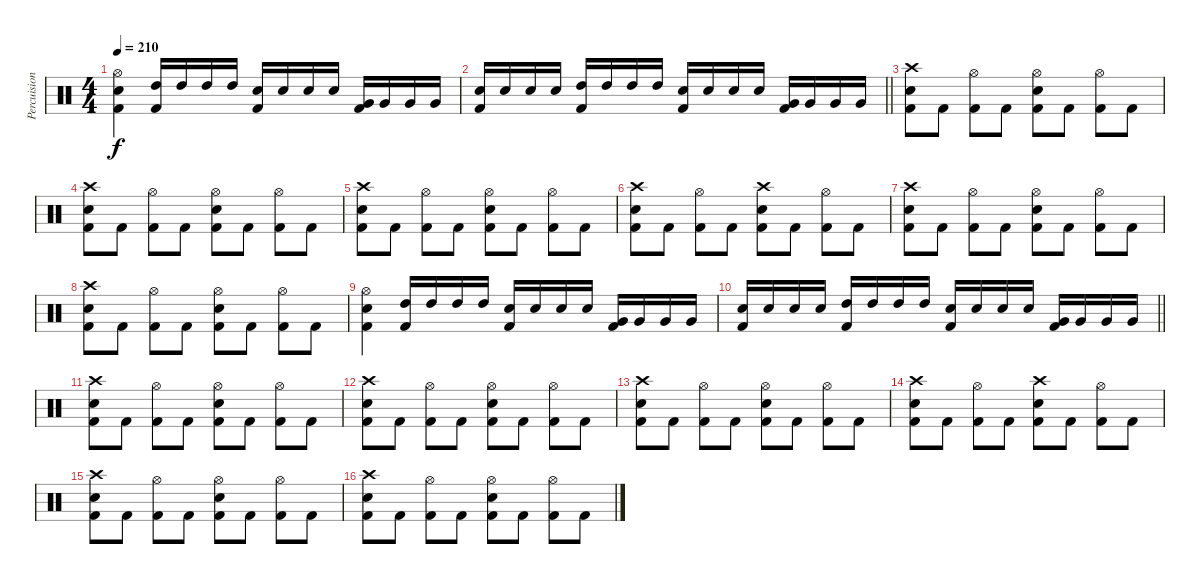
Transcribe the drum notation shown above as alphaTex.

\track ("Percuision" "Percuision") {instrument percussion}
\staff {score}
\articulation defaults
\ts (4 4)
\tempo 210
\clef neutral
\ks c
("Hi-Hat (open)" "Electric Snare (hit)" "Kick (hit) 2").4{dy f} ("High Tom (hit)" "Kick (hit) 2").16 "High Tom (hit)".16 "High Tom (hit)".16 "High Tom (hit)".16 ("Electric Snare (hit)" "Kick (hit) 2").16 "Electric Snare (hit)".16 "Electric Snare (hit)".16 "Electric Snare (hit)".16 ("Very Low Tom (hit)" "Kick (hit) 2").16 "Very Low Tom (hit)".16 "Very Low Tom (hit)".16 "Very Low Tom (hit)".16 |
\barLineRight lightlight
("Electric Snare (hit)" "Kick (hit) 2").16 "Electric Snare (hit)".16 "Electric Snare (hit)".16 "Electric Snare (hit)".16 ("High Tom (hit)" "Kick (hit) 2").16 "High Tom (hit)".16 "High Tom (hit)".16 "High Tom (hit)".16 ("Electric Snare (hit)" "Kick (hit) 2").16 "Electric Snare (hit)".16 "Electric Snare (hit)".16 "Electric Snare (hit)".16 ("Very Low Tom (hit)" "Kick (hit) 2").16 "Very Low Tom (hit)".16 "Very Low Tom (hit)".16 "Very Low Tom (hit)".16 |
("Crash high (hit)" "Electric Snare (hit)" "Kick (hit) 2").8 "Kick (hit) 2".8 ("Hi-Hat (open)" "Kick (hit) 2").8 "Kick (hit) 2".8 ("Hi-Hat (open)" "Electric Snare (hit)" "Kick (hit) 2").8 "Kick (hit) 2".8 ("Hi-Hat (open)" "Kick (hit) 2").8 "Kick (hit) 2".8 |
("Crash high (hit)" "Electric Snare (hit)" "Kick (hit) 2").8 "Kick (hit) 2".8 ("Hi-Hat (open)" "Kick (hit) 2").8 "Kick (hit) 2".8 ("Hi-Hat (open)" "Electric Snare (hit)" "Kick (hit) 2").8 "Kick (hit) 2".8 ("Hi-Hat (open)" "Kick (hit) 2").8 "Kick (hit) 2".8 |
("Crash high (hit)" "Electric Snare (hit)" "Kick (hit) 2").8 "Kick (hit) 2".8 ("Hi-Hat (open)" "Kick (hit) 2").8 "Kick (hit) 2".8 ("Hi-Hat (open)" "Electric Snare (hit)" "Kick (hit) 2").8 "Kick (hit) 2".8 ("Hi-Hat (open)" "Kick (hit) 2").8 "Kick (hit) 2".8 |
("Crash high (hit)" "Electric Snare (hit)" "Kick (hit) 2").8 "Kick (hit) 2".8 ("Hi-Hat (open)" "Kick (hit) 2").8 "Kick (hit) 2".8 ("Crash high (hit)" "Electric Snare (hit)" "Kick (hit) 2").8 "Kick (hit) 2".8 ("Hi-Hat (open)" "Kick (hit) 2").8 "Kick (hit) 2".8 |
("Crash high (hit)" "Electric Snare (hit)" "Kick (hit) 2").8 "Kick (hit) 2".8 ("Hi-Hat (open)" "Kick (hit) 2").8 "Kick (hit) 2".8 ("Hi-Hat (open)" "Electric Snare (hit)" "Kick (hit) 2").8 "Kick (hit) 2".8 ("Hi-Hat (open)" "Kick (hit) 2").8 "Kick (hit) 2".8 |
("Crash high (hit)" "Electric Snare (hit)" "Kick (hit) 2").8 "Kick (hit) 2".8 ("Hi-Hat (open)" "Kick (hit) 2").8 "Kick (hit) 2".8 ("Hi-Hat (open)" "Electric Snare (hit)" "Kick (hit) 2").8 "Kick (hit) 2".8 ("Hi-Hat (open)" "Kick (hit) 2").8 "Kick (hit) 2".8 |
("Hi-Hat (open)" "Electric Snare (hit)" "Kick (hit) 2").4 ("High Tom (hit)" "Kick (hit) 2").16 "High Tom (hit)".16 "High Tom (hit)".16 "High Tom (hit)".16 ("Electric Snare (hit)" "Kick (hit) 2").16 "Electric Snare (hit)".16 "Electric Snare (hit)".16 "Electric Snare (hit)".16 ("Very Low Tom (hit)" "Kick (hit) 2").16 "Very Low Tom (hit)".16 "Very Low Tom (hit)".16 "Very Low Tom (hit)".16 |
\barLineRight lightlight
("Electric Snare (hit)" "Kick (hit) 2").16 "Electric Snare (hit)".16 "Electric Snare (hit)".16 "Electric Snare (hit)".16 ("High Tom (hit)" "Kick (hit) 2").16 "High Tom (hit)".16 "High Tom (hit)".16 "High Tom (hit)".16 ("Electric Snare (hit)" "Kick (hit) 2").16 "Electric Snare (hit)".16 "Electric Snare (hit)".16 "Electric Snare (hit)".16 ("Very Low Tom (hit)" "Kick (hit) 2").16 "Very Low Tom (hit)".16 "Very Low Tom (hit)".16 "Very Low Tom (hit)".16 |
("Crash high (hit)" "Electric Snare (hit)" "Kick (hit) 2").8 "Kick (hit) 2".8 ("Hi-Hat (open)" "Kick (hit) 2").8 "Kick (hit) 2".8 ("Hi-Hat (open)" "Electric Snare (hit)" "Kick (hit) 2").8 "Kick (hit) 2".8 ("Hi-Hat (open)" "Kick (hit) 2").8 "Kick (hit) 2".8 |
("Crash high (hit)" "Electric Snare (hit)" "Kick (hit) 2").8 "Kick (hit) 2".8 ("Hi-Hat (open)" "Kick (hit) 2").8 "Kick (hit) 2".8 ("Hi-Hat (open)" "Electric Snare (hit)" "Kick (hit) 2").8 "Kick (hit) 2".8 ("Hi-Hat (open)" "Kick (hit) 2").8 "Kick (hit) 2".8 |
("Crash high (hit)" "Electric Snare (hit)" "Kick (hit) 2").8 "Kick (hit) 2".8 ("Hi-Hat (open)" "Kick (hit) 2").8 "Kick (hit) 2".8 ("Hi-Hat (open)" "Electric Snare (hit)" "Kick (hit) 2").8 "Kick (hit) 2".8 ("Hi-Hat (open)" "Kick (hit) 2").8 "Kick (hit) 2".8 |
("Crash high (hit)" "Electric Snare (hit)" "Kick (hit) 2").8 "Kick (hit) 2".8 ("Hi-Hat (open)" "Kick (hit) 2").8 "Kick (hit) 2".8 ("Crash high (hit)" "Electric Snare (hit)" "Kick (hit) 2").8 "Kick (hit) 2".8 ("Hi-Hat (open)" "Kick (hit) 2").8 "Kick (hit) 2".8 |
("Crash high (hit)" "Electric Snare (hit)" "Kick (hit) 2").8 "Kick (hit) 2".8 ("Hi-Hat (open)" "Kick (hit) 2").8 "Kick (hit) 2".8 ("Hi-Hat (open)" "Electric Snare (hit)" "Kick (hit) 2").8 "Kick (hit) 2".8 ("Hi-Hat (open)" "Kick (hit) 2").8 "Kick (hit) 2".8 |
("Crash high (hit)" "Electric Snare (hit)" "Kick (hit) 2").8 "Kick (hit) 2".8 ("Hi-Hat (open)" "Kick (hit) 2").8 "Kick (hit) 2".8 ("Hi-Hat (open)" "Electric Snare (hit)" "Kick (hit) 2").8 "Kick (hit) 2".8 ("Hi-Hat (open)" "Kick (hit) 2").8 "Kick (hit) 2".8
